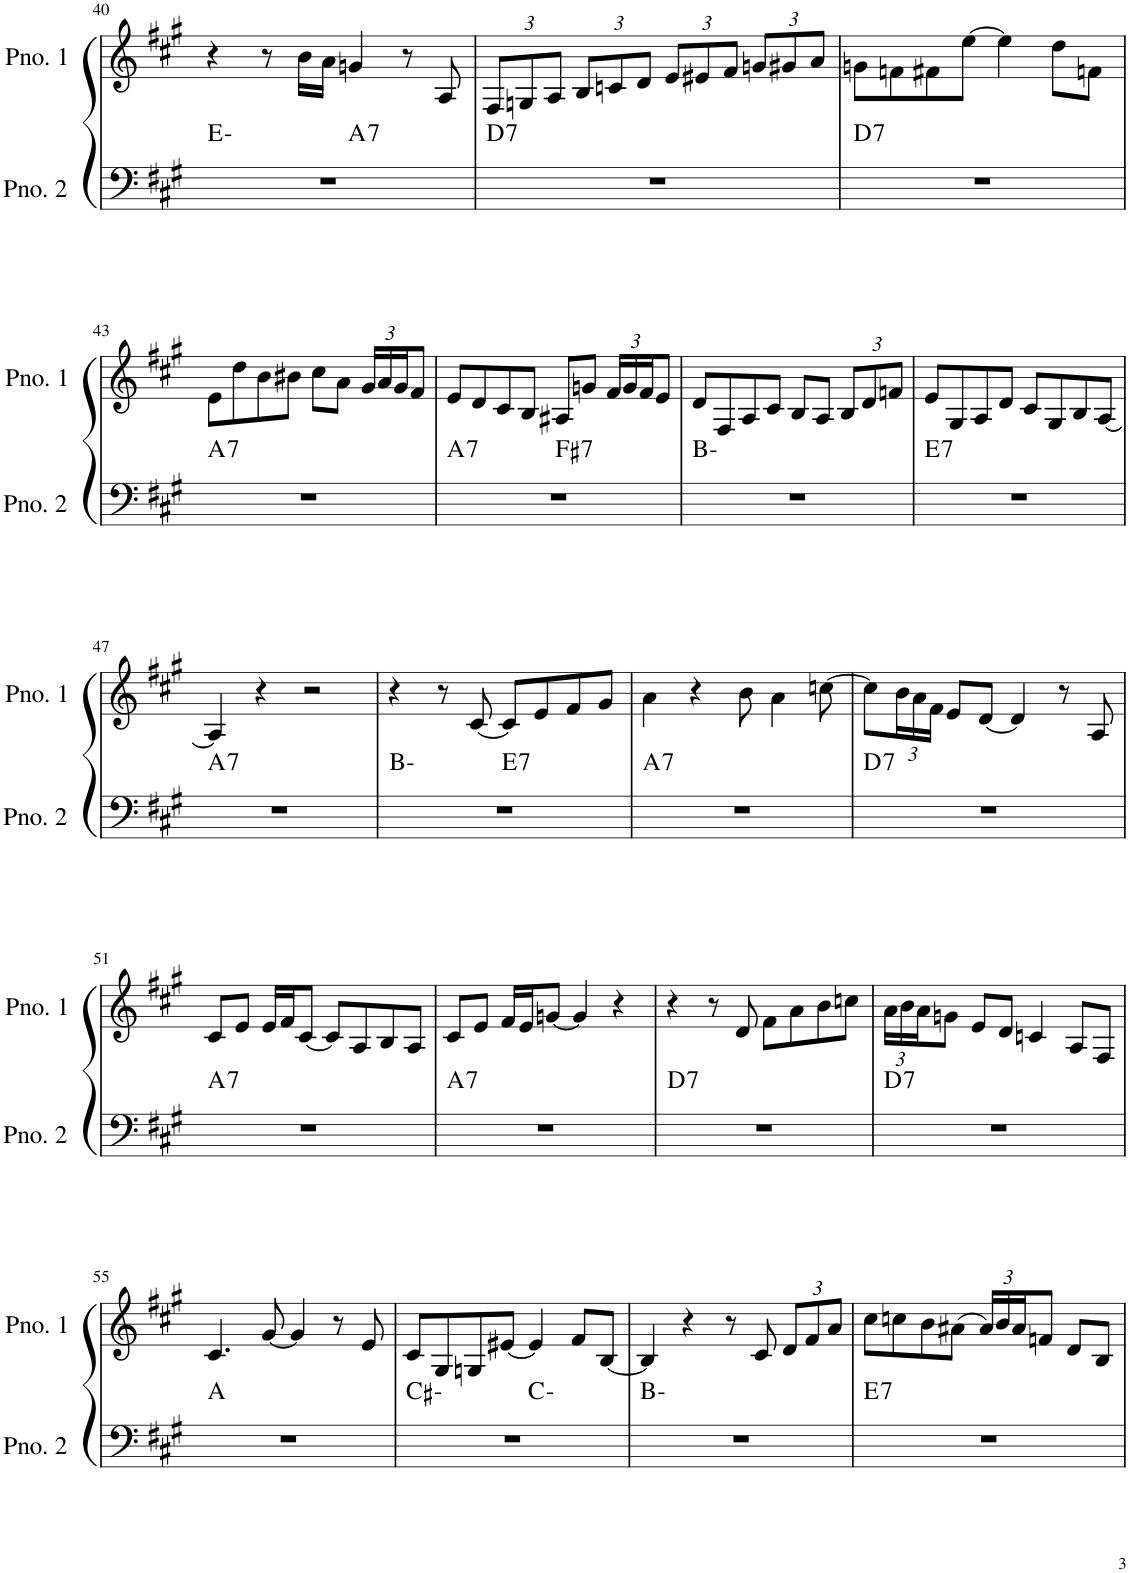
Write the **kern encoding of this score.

**kern	**harte	**kern
*part2	*part2	*part1
*staff2	*	*staff1
*I"ピアノ 2	*	*I"ピアノ 1
!!LO:PB:g=z
*clefF4	*	*clefG2
*k[f#c#g#]	*	*k[f#c#g#]
*M4/4	*	*M4/4
=40	=40	=40
*^	*	*
1r	2ryy	E:min	4r
.	.	.	8r
.	.	.	16b\LL
.	.	.	16a\JJ
!	!	!LO:H:kt=7	!
.	2ryy	A:7	4gn/
.	.	.	8r
.	.	.	8A/
*v	*v	*	*
=41	=41	=41
*	*	*Xbrackettup
*^	*	*
!	!	!LO:H:kt=7	!
*v	*v	*	*
1r	D:7	12F#/L
.	.	12Gn/
.	.	12A/J
.	.	12B/L
.	.	12cn/
.	.	12d/J
.	.	12e/L
.	.	12e#X/
.	.	12f#/J
.	.	12gn/L
.	.	12g#X/
.	.	12a/J
=42	=42	=42
!	!LO:H:kt=7	!
1r	D:7	8gn\L
.	.	8fn\
.	.	8f#X\
.	.	[8ee\J
.	.	4ee\]
.	.	8dd\L
.	.	8fn\J
!!LO:LB:g=z
=43	=43	=43
!	!LO:H:kt=7	!
1r	A:7	8e\L
.	.	8dd\
.	.	8b\
.	.	8b#X\J
.	.	8cc#\L
.	.	8a\J
.	.	24g#/LL
.	.	24a/
.	.	24g#/J
.	.	8f#/J
=44	=44	=44
!	!LO:H:kt=7	!
*^	*	*
1r	2ryy	A:7	8e/L
.	.	.	8d/
.	.	.	8c#/
.	.	.	8B/J
!	!	!LO:H:kt=7	!
.	2ryy	F#:7	8A#X/L
.	.	.	8gn/J
.	.	.	24f#/LL
.	.	.	24g/
.	.	.	24f#/J
.	.	.	8e/J
*v	*v	*	*
=45	=45	=45
1r	B:min	8d/L
.	.	8F#/
.	.	8A/
.	.	8c#/J
.	.	8B/L
.	.	8A/J
.	.	12B/L
.	.	12d/
.	.	12fn/J
=46	=46	=46
!	!LO:H:kt=7	!
1r	E:7	8e/L
.	.	8G#/
.	.	8A/
.	.	8d/J
.	.	8c#/L
.	.	8G#/
.	.	8B/
.	.	[8A/J
!!LO:LB:g=z
=47	=47	=47
!	!LO:H:kt=7	!
1r	A:7	4A/]
.	.	4r
.	.	2r
=48	=48	=48
*^	*	*
1r	2ryy	B:min	4r
.	.	.	8r
.	.	.	[8c#/
!	!	!LO:H:kt=7	!
.	2ryy	E:7	8c#/L]
.	.	.	8e/
.	.	.	8f#/
.	.	.	8g#/J
=49	=49	=49	=49
!	!	!LO:H:kt=7	!
*v	*v	*	*
1r	A:7	4a\
.	.	4r
.	.	8b\
.	.	4a\
.	.	[8ccn\
=50	=50	=50
!	!LO:H:kt=7	!
1r	D:7	8cc\L]
.	.	24b\L
.	.	24a\
.	.	24f#\JJ
.	.	8e/L
.	.	[8d/J
.	.	4d/]
.	.	8r
.	.	8A/
!!LO:LB:g=z
=51	=51	=51
!	!LO:H:kt=7	!
1r	A:7	8c#/L
.	.	8e/J
.	.	16e/LL
.	.	16f#/J
.	.	[8c#/J
.	.	8c#/L]
.	.	8A/
.	.	8B/
.	.	8A/J
=52	=52	=52
!	!LO:H:kt=7	!
1r	A:7	8c#/L
.	.	8e/J
.	.	16f#/LL
.	.	16e/J
.	.	[8gn/J
.	.	4g/]
.	.	4r
=53	=53	=53
!	!LO:H:kt=7	!
1r	D:7	4r
.	.	8r
.	.	8d/
.	.	8f#\L
.	.	8a\
.	.	8b\
.	.	8ccn\J
=54	=54	=54
!	!LO:H:kt=7	!
1r	D:7	24a\LL
.	.	24b\
.	.	24a\J
.	.	8gn\J
.	.	8e/L
.	.	8d/J
.	.	4cn/
.	.	8A/L
.	.	8F#/J
!!LO:LB:g=z
=55	=55	=55
1r	A:maj	4.c#/
.	.	[8g#/
.	.	4g#/]
.	.	8r
.	.	8e/
=56	=56	=56
*^	*	*
1r	2ryy	C#:min	8c#/L
.	.	.	8G#/
.	.	.	8Gn/
.	.	.	[8e#X/J
.	2ryy	C:min	4e#/]
.	.	.	8f#/L
.	.	.	[8B/J
*v	*v	*	*
=57	=57	=57
1r	B:min	4B/]
.	.	4r
.	.	8r
.	.	8c#/
.	.	12d/L
.	.	12f#/
.	.	12a/J
=58	=58	=58
!	!LO:H:kt=7	!
1r	E:7	8cc#\L
.	.	8ccn\
.	.	8b\
.	.	(8a#X\J
.	.	24a#/LL)
.	.	24b/
.	.	24a#/J
.	.	8fn/J
.	.	8d/L
.	.	8B/J
=	=	=
*-	*-	*-
